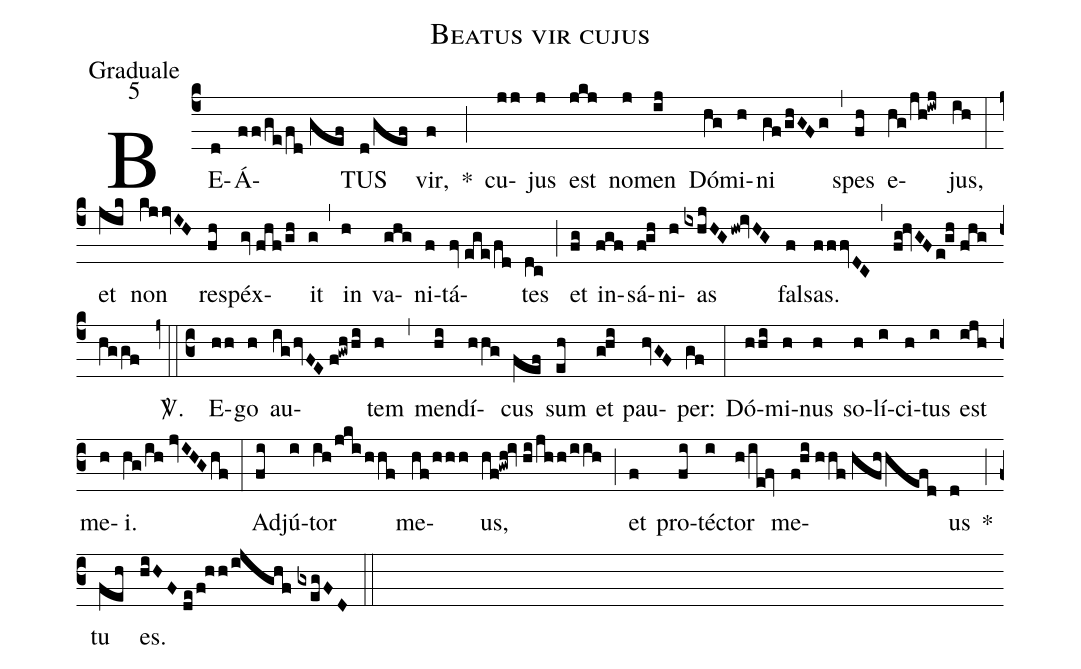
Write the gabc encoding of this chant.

name:Beatus vir cujus;
office-part:Graduale;
mode:5;
%%
(c4) BE(d)Á(ff/ge/fd//gef)TUS(d/gef) vir,(f) *(;) cu(jj)jus(j) est(jkj) no(j)men(ij) Dó(hg)mi(h)ni(gf/ghGFg) (,) spes(fh) e(hg/jh!iwj)jus,(ih) (:) et(jik) non(kjjvIH) re(fh)spéx(gv//fhf/gh)it(g) (,) in(h) va(ghg)ni(f)tá(fv//ege/fd)tes(dc) (;) et(fg) in(fgf)sá(f!gh)ni(h)as(ixhjHGhw!ivHG) fal(f)sas.(fffvDC) (,) (fg!hvGFe!gh//fhg/hggf) <sp>V/</sp>.(z0::c3) E(hh)go(h) au(ig/hvFE//f!gwhhi)tem(h) (,) men(hi)dí(hhg)cus(fef) sum(eh) et(g!hi) pau(hvGF)per:(gf) (:) Dó(hhi)mi(h)nus(h) so(h)lí(i)ci(h)tus(i) est(ijh) me(h)i.(hg/ih//jvIHGhf) (:) Ad(fi)jú(i)tor(ih/jki/hhf) me(hf/hhh)us,(hf!gwh!iv//hi/jhh/iih) (;) et(f) pro(fi)té(i)ctor(h/ie!fv) me(f!hi//hhf//hfhhefd)us(d) *(;) tu(feh) es.(hiHF//de/f!hh/ijghf//gxegFD) (::)
